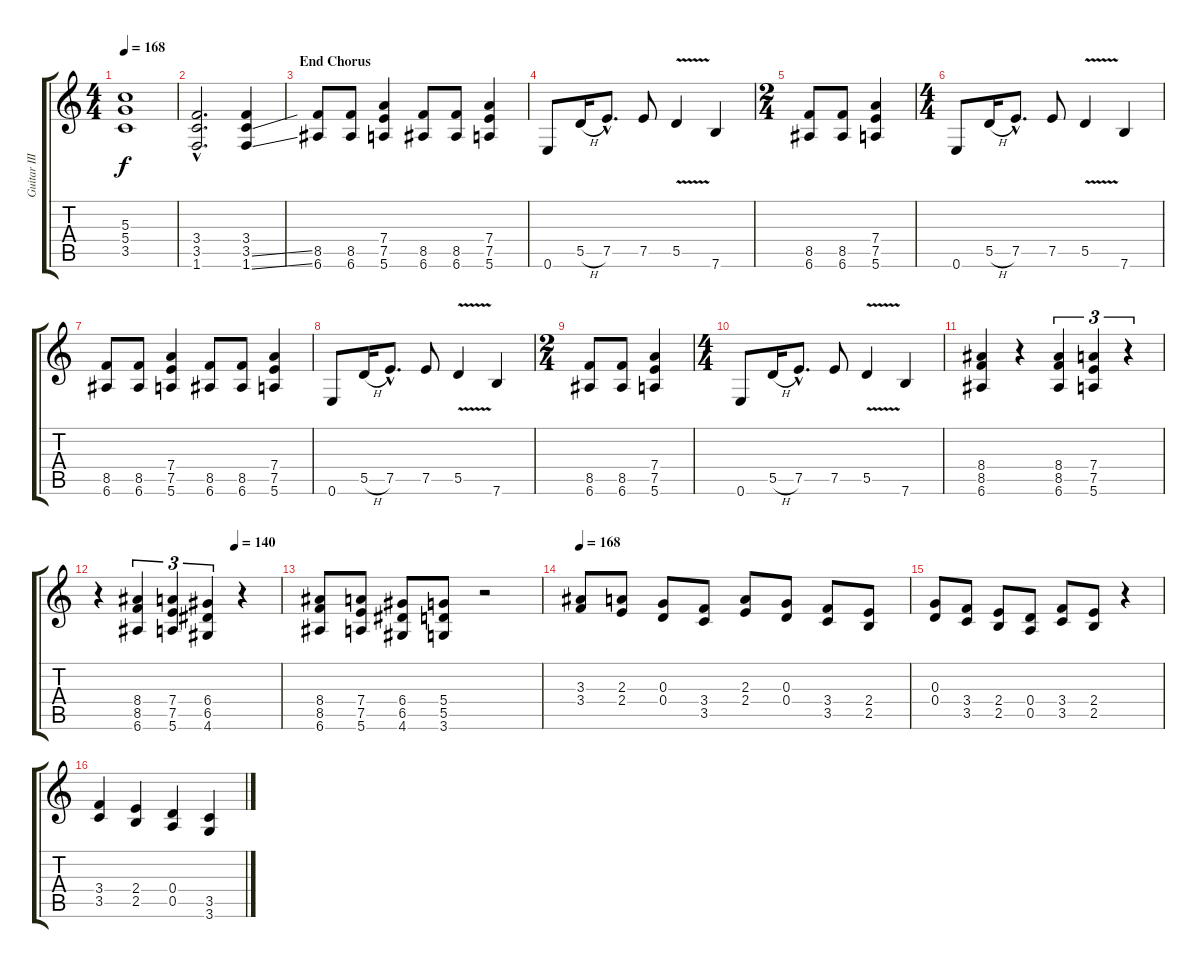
\track ("Guitar III Over/Dist" "Guitar III") {instrument distortionguitar}
\staff {score tabs}
\tuning (E4 B3 G3 D3 A2 E2) {hide}
\ts (4 4)
\tempo 168
\clef g2
\ks c
(5.3 5.4 3.5).1{dy f} |
(3.4{hac} 3.5{hac} 1.6{hac}).2{d} (3.4 3.5{ss} 1.6{ss}).4 |
\section ("" "End Chorus")
(8.5 6.6).8 (8.5 6.6).8 (7.4 7.5 5.6).4 (8.5 6.6).8 (8.5 6.6).8 (7.4 7.5 5.6).4 |
0.6.8 5.5{h}.16 7.5{hac}.8{d} 7.5.8 5.5{v}.4 7.6.4 |
\ts (2 4)
(8.5 6.6).8 (8.5 6.6).8 (7.4 7.5 5.6).4 |
\ts (4 4)
0.6.8 5.5{h}.16 7.5{hac}.8{d} 7.5.8 5.5{v}.4 7.6.4 |
(8.5 6.6).8 (8.5 6.6).8 (7.4 7.5 5.6).4 (8.5 6.6).8 (8.5 6.6).8 (7.4 7.5 5.6).4 |
0.6.8 5.5{h}.16 7.5{hac}.8{d} 7.5.8 5.5{v}.4 7.6.4 |
\ts (2 4)
(8.5 6.6).8 (8.5 6.6).8 (7.4 7.5 5.6).4 |
\ts (4 4)
0.6.8 5.5{h}.16 7.5{hac}.8{d} 7.5.8 5.5{v}.4 7.6.4 |
(8.4 8.5 6.6).4 r.4 (8.4 8.5 6.6).4{tu (3 2)} (7.4 7.5 5.6).4{tu (3 2)} r.4{tu (3 2)} |
\tempo (140 0.75)
r.4 (8.4 8.5 6.6).4{tu (3 2)} (7.4 7.5 5.6).4{tu (3 2)} (6.4 6.5 4.6).4{tu (3 2)} r.4 |
(8.4 8.5 6.6).8 (7.4 7.5 5.6).8 (6.4 6.5 4.6).8 (5.4 5.5 3.6).8 r.2 |
\tempo 168
(3.3 3.4).8 (2.3 2.4).8 (0.3 0.4).8 (3.4 3.5).8 (2.3 2.4).8 (0.3 0.4).8 (3.4 3.5).8 (2.4 2.5).8 |
(0.3 0.4).8 (3.4 3.5).8 (2.4 2.5).8 (0.4 0.5).8 (3.4 3.5).8 (2.4 2.5).8 r.4 |
(3.4 3.5).4 (2.4 2.5).4 (0.4 0.5).4 (3.5 3.6).4
